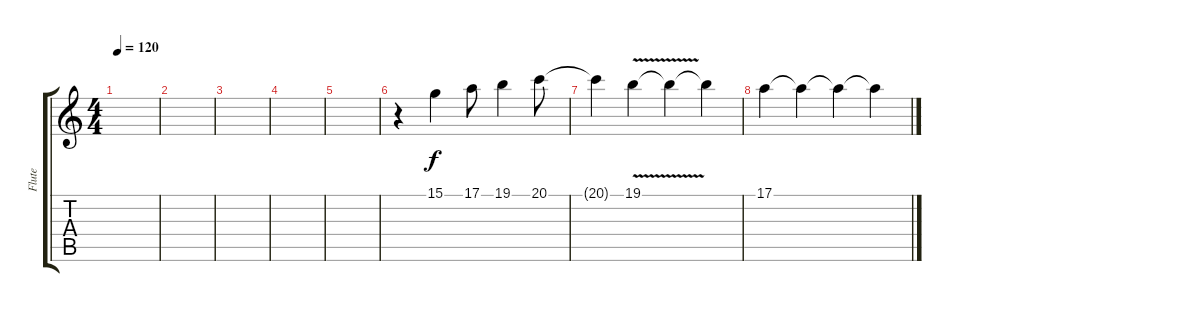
\track ("Flute" "Flute") {instrument flute}
\staff {score tabs}
\tuning (E4 B3 G3 D3 A2 E2) {hide}
\ts (4 4)
\tempo 120
\clef g2
\ks c
|
|
|
|
|
r.4 15.1.4 17.1.8 19.1.4 20.1.8 |
20.1{t}.4 19.1{v}.4 19.1{t}.4 19.1{t}.4 |
17.1.4 17.1{t}.4 17.1{t}.4 17.1{t}.4
